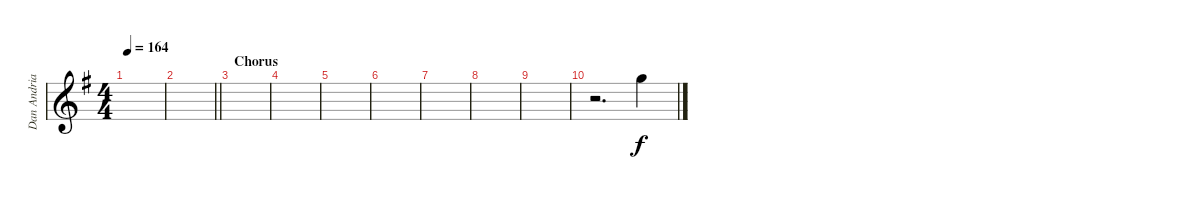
\track ("Dan Andriano - Bass" "Dan Andria") {instrument distortionguitar}
\staff {score}
\tuning (E4 B3 G3 D3 A2 E2) {hide}
\ts (4 4)
\tempo 164
\clef g2
\ks eminor
|
\barLineRight lightlight
|
\section ("" "Chorus")
|
|
|
|
|
|
|
r.2{d} 3.1.4
